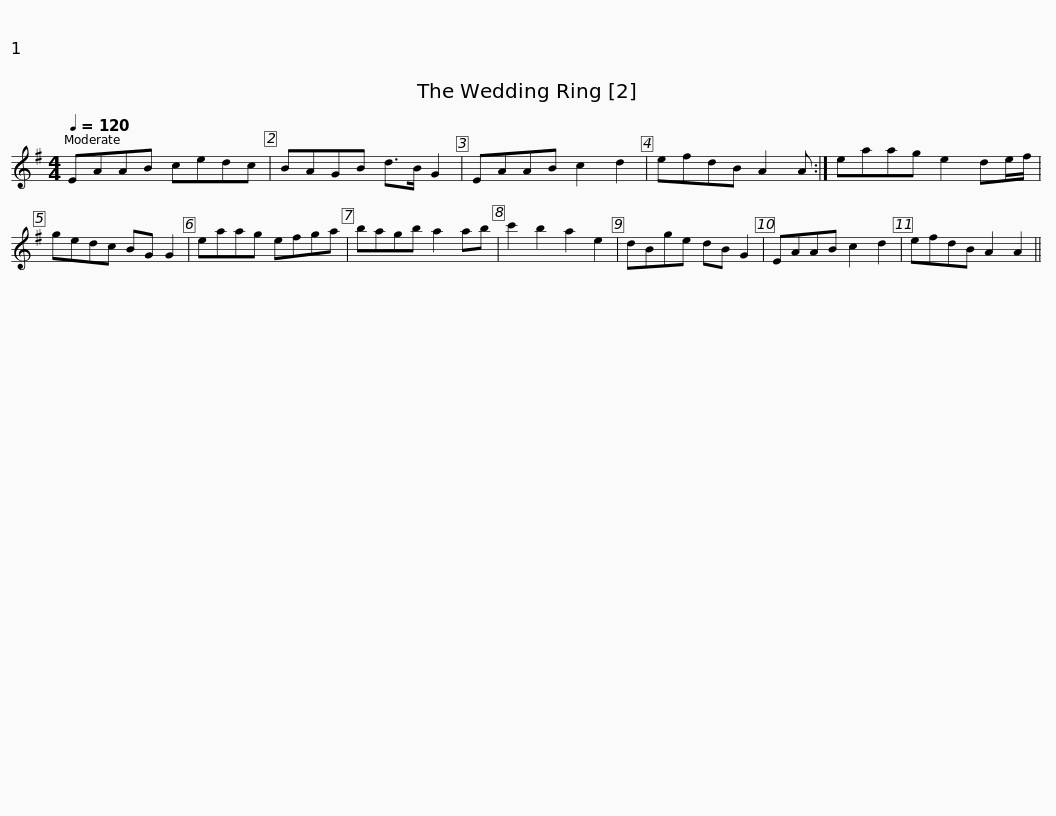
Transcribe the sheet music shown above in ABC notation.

X:1
L:1/8
Q:1/4=120
M:4/4
I:linebreak $
K:G
V:1 treble
V:1
 EAAB cedc | BAGB d>B G2 | EAAB c2 d2 | efdB A2 A :| eaag e2 de/f/ | %5
 gedc BG G2 |$ eaag efga | bagb a2 ab | c'2 b2 a2 e2 | dBge dB G2 | %10
 EAAB c2 d2 | efdB A2 A2 || %12
